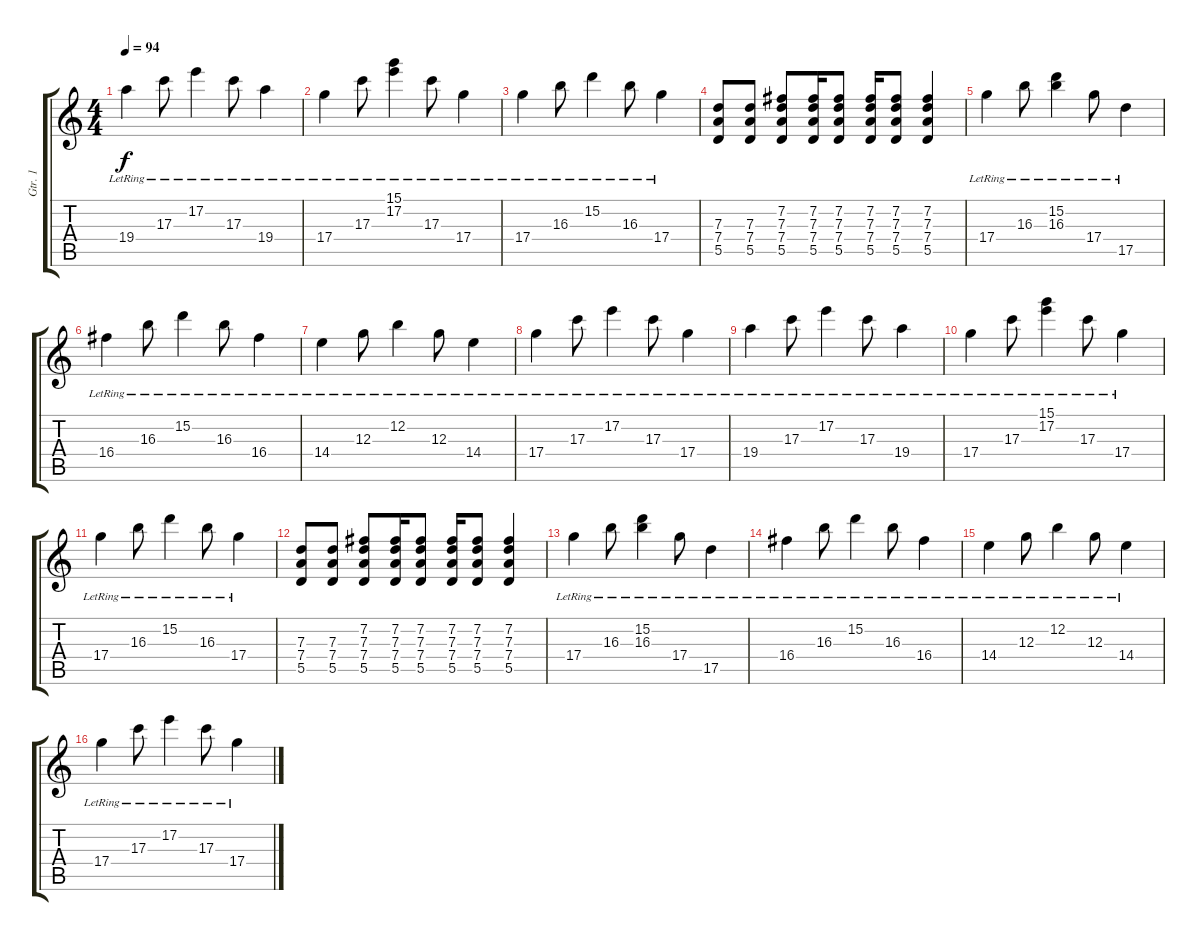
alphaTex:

\track ("Gtr. 1" "Gtr. 1") {instrument electricguitarclean}
\staff {score tabs}
\tuning (E4 B3 G3 D3 A2 E2) {hide}
\ts (4 4)
\tempo 94
\clef g2
\ks c
19.4{lr}.4{dy f} 17.3{lr}.8 17.2{lr}.4 17.3{lr}.8 19.4{lr}.4 |
17.4{lr}.4 17.3{lr}.8 (15.1{lr} 17.2{lr}).4 17.3{lr}.8 17.4{lr}.4 |
17.4{lr}.4 16.3{lr}.8 15.2{lr}.4 16.3{lr}.8 17.4{lr}.4 |
(7.3 7.4 5.5).8 (7.3 7.4 5.5).8 (7.2 7.3 7.4 5.5).8 (7.2 7.3 7.4 5.5).16 (7.2 7.3 7.4 5.5).8 (7.2 7.3 7.4 5.5).16 (7.2 7.3 7.4 5.5).8 (7.2 7.3 7.4 5.5).4 |
17.4{lr}.4 16.3{lr}.8 (15.2{lr} 16.3{lr}).4 17.4{lr}.8 17.5{lr}.4 |
16.4{lr}.4 16.3{lr}.8 15.2{lr}.4 16.3{lr}.8 16.4{lr}.4 |
14.4{lr}.4 12.3{lr}.8 12.2{lr}.4 12.3{lr}.8 14.4{lr}.4 |
17.4{lr}.4 17.3{lr}.8 17.2{lr}.4 17.3{lr}.8 17.4{lr}.4 |
19.4{lr}.4 17.3{lr}.8 17.2{lr}.4 17.3{lr}.8 19.4{lr}.4 |
17.4{lr}.4 17.3{lr}.8 (15.1{lr} 17.2{lr}).4 17.3{lr}.8 17.4{lr}.4 |
17.4{lr}.4 16.3{lr}.8 15.2{lr}.4 16.3{lr}.8 17.4{lr}.4 |
(7.3 7.4 5.5).8 (7.3 7.4 5.5).8 (7.2 7.3 7.4 5.5).8 (7.2 7.3 7.4 5.5).16 (7.2 7.3 7.4 5.5).8 (7.2 7.3 7.4 5.5).16 (7.2 7.3 7.4 5.5).8 (7.2 7.3 7.4 5.5).4 |
17.4{lr}.4 16.3{lr}.8 (15.2{lr} 16.3{lr}).4 17.4{lr}.8 17.5{lr}.4 |
16.4{lr}.4 16.3{lr}.8 15.2{lr}.4 16.3{lr}.8 16.4{lr}.4 |
14.4{lr}.4 12.3{lr}.8 12.2{lr}.4 12.3{lr}.8 14.4{lr}.4 |
17.4{lr}.4 17.3{lr}.8 17.2{lr}.4 17.3{lr}.8 17.4{lr}.4
